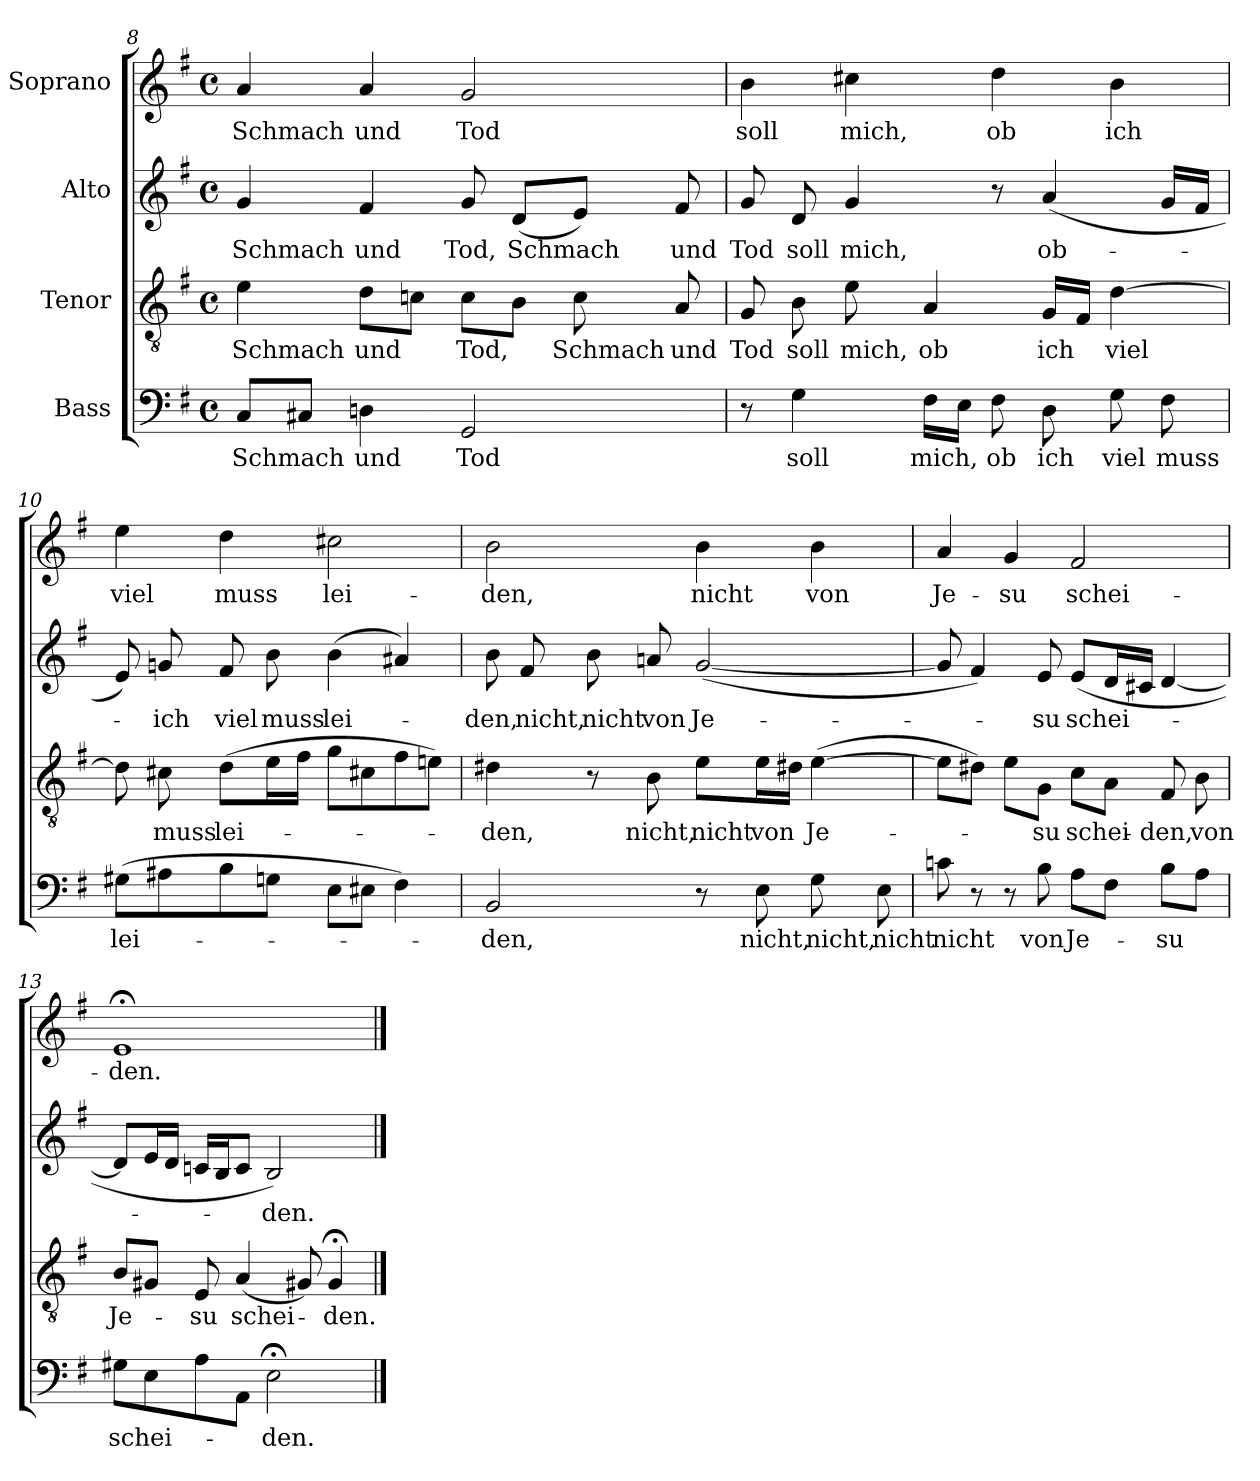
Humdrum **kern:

**kern	**text	**kern	**text	**kern	**text	**kern	**text
*part4	*part4	*part3	*part3	*part2	*part2	*part1	*part1
*staff4	*staff4	*staff3	*staff3	*staff2	*staff2	*staff1	*staff1
*I"Bass	*	*I"Tenor	*	*I"Alto	*	*I"Soprano	*
!!LO:LB:g=z
*clefF4	*	*clefGv2	*	*clefG2	*	*clefG2	*
*k[f#]	*	*k[f#]	*	*k[f#]	*	*k[f#]	*
*M4/4	*	*M4/4	*	*M4/4	*	*M4/4	*
*met(c)	*	*met(c)	*	*met(c)	*	*met(c)	*
=8	=8	=8	=8	=8	=8	=8	=8
!	!LO:LY:b	!	!LO:LY:b	!	!LO:LY:b	!	!LO:LY:b
8C/L	Schmach	4e\	Schmach	4g/	Schmach	4a/	Schmach
8C#X/J	.	.	.	.	.	.	.
!	!LO:LY:b	!	!LO:LY:b	!	!LO:LY:b	!	!LO:LY:b
4Dn\	und	8d\L	und	4f#/	und	4a/	und
.	.	8cn\J	.	.	.	.	.
!	!LO:LY:b	!	!LO:LY:b	!	!LO:LY:b	!	!LO:LY:b
2GG/	Tod	8c\L	Tod,	8g/	Tod,	2g/	Tod
!	!	!	!	!	!LO:LY:b	!	!
.	.	8B\J	.	(8d/L	Schmach	.	.
!	!	!	!LO:LY:b	!	!	!	!
.	.	8c\	Schmach	8e/J)	.	.	.
!	!	!	!LO:LY:b	!	!LO:LY:b	!	!
.	.	8A/	und	8f#/	und	.	.
=9	=9	=9	=9	=9	=9	=9	=9
!	!	!	!LO:LY:b	!	!LO:LY:b	!	!LO:LY:b
8r	.	8G/	Tod	8g/	Tod	4b\	soll
!	!LO:LY:b	!	!LO:LY:b	!	!LO:LY:b	!	!
4G\	soll	8B\	soll	8d/	soll	.	.
!	!	!	!LO:LY:b	!	!LO:LY:b	!	!LO:LY:b
.	.	8e\	mich,	4g/	mich,	4cc#X\	mich,
!	!LO:LY:b	!	!LO:LY:b	!	!	!	!
16F#\LL	mich,	4A/	ob	.	.	.	.
16E\JJ	.	.	.	.	.	.	.
!	!LO:LY:b	!	!	!	!	!	!LO:LY:b
8F#\	ob	.	.	8r	.	4dd\	ob
!	!LO:LY:b	!	!LO:LY:b	!	!LO:LY:b	!	!
8D\	ich	16G/LL	ich	(4a/	ob-	.	.
.	.	16F#/JJ	.	.	.	.	.
!	!LO:LY:b	!	!LO:LY:b	!	!	!	!LO:LY:b
8G\	viel	[4d\	viel	.	.	4b\	ich
!	!LO:LY:b	!	!	!	!	!	!
8F#\	muss	.	.	16g/LL	.	.	.
.	.	.	.	16f#/JJ	.	.	.
=10	=10	=10	=10	=10	=10	=10	=10
!	!LO:LY:b	!	!	!	!	!	!LO:LY:b
(8G#X\L	lei-	8d\]	.	8e/)	.	4ee\	viel
!	!	!	!LO:LY:b	!	!LO:LY:b	!	!
8A#X\	.	8c#X\	muss	8gn/	-ich	.	.
!	!	!	!LO:LY:b	!	!LO:LY:b	!	!LO:LY:b
8B\	.	(8d\L	lei-	8f#/	viel	4dd\	muss
!	!	!	!	!	!LO:LY:b	!	!
8Gn\J	.	16e\L	.	8b\	muss	.	.
.	.	16f#\JJ	.	.	.	.	.
!	!	!	!	!	!LO:LY:b	!	!LO:LY:b
8E\L	.	8g\L	.	(4b\	lei-	2cc#X\	lei-
8E#X\J	.	8c#X\	.	.	.	.	.
4F#\)	.	8f#\	.	4a#X/)	.	.	.
.	.	8en\J)	.	.	.	.	.
!!LO:PB:g=z
=11	=11	=11	=11	=11	=11	=11	=11
!	!LO:LY:b	!	!LO:LY:b	!	!LO:LY:b	!	!LO:LY:b
2BB/	-den,	4d#X\	-den,	8b\	-den,	2b\	-den,
!	!	!	!	!	!LO:LY:b	!	!
.	.	.	.	8f#/	nicht,	.	.
!	!	!	!	!	!LO:LY:b	!	!
.	.	8r	.	8b\	nicht	.	.
!	!	!	!LO:LY:b	!	!LO:LY:b	!	!
.	.	8B\	nicht,	8an/	von	.	.
!	!	!	!LO:LY:b	!	!LO:LY:b	!	!LO:LY:b
8r	.	8e\L	nicht	([2g/	Je-	4b\	nicht
!	!LO:LY:b	!	!LO:LY:b	!	!	!	!
8E\	nicht,	16e\L	von	.	.	.	.
.	.	16d#X\JJ	.	.	.	.	.
!	!LO:LY:b	!	!LO:LY:b	!	!	!	!LO:LY:b
8G\	nicht,	([4e\	Je-	.	.	4b\	von
!	!LO:LY:b	!	!	!	!	!	!
8E\	nicht	.	.	.	.	.	.
=12	=12	=12	=12	=12	=12	=12	=12
!	!LO:LY:b	!	!	!	!	!	!LO:LY:b
8cn\	nicht	8e\L]	.	8g/]	.	4a/	Je-
8r	.	8d#X\J)	.	4f#/)	.	.	.
!	!	!	!	!	!	!	!LO:LY:b
8r	.	8e\L	.	.	.	4g/	-su
!	!LO:LY:b	!	!LO:LY:b	!	!LO:LY:b	!	!
8B\	von	8G\J	-su	8e/	-su	.	.
!	!LO:LY:b	!	!LO:LY:b	!	!LO:LY:b	!	!LO:LY:b
8A\L	Je-	8c\L	schei-	(8e/L	schei-	2f#/	schei-
8F#\J	.	8A\J	.	16d/L	.	.	.
.	.	.	.	16c#X/JJ	.	.	.
!	!LO:LY:b	!	!LO:LY:b	!	!	!	!
8B\L	-su	8F#/	-den,	[4d/	.	.	.
!	!	!	!LO:LY:b	!	!	!	!
8A\J	.	8B\	von	.	.	.	.
=13	=13	=13	=13	=13	=13	=13	=13
!	!LO:LY:b	!	!LO:LY:b	!	!	!	!LO:LY:b
8G#X\L	schei-	8B/L	Je-	8d/L]	.	1e;<	-den.
8E\	.	8G#X/J	.	16e/L	.	.	.
.	.	.	.	16d/JJ	.	.	.
!	!	!	!LO:LY:b	!	!	!	!
8A\	.	8E/	-su	16cn/LL	.	.	.
.	.	.	.	16B/J	.	.	.
!	!	!	!LO:LY:b	!	!	!	!
8AA\J	.	(4A/	schei-	8c/J	.	.	.
!	!LO:LY:b	!	!	!	!LO:LY:b	!	!
2E;<\	-den.	.	.	2B/)	-den.	.	.
.	.	8G#X/)	.	.	.	.	.
!	!	!	!LO:LY:b	!	!	!	!
.	.	4G#;</	-den.	.	.	.	.
==	==	==	==	==	==	==	==
*-	*-	*-	*-	*-	*-	*-	*-
